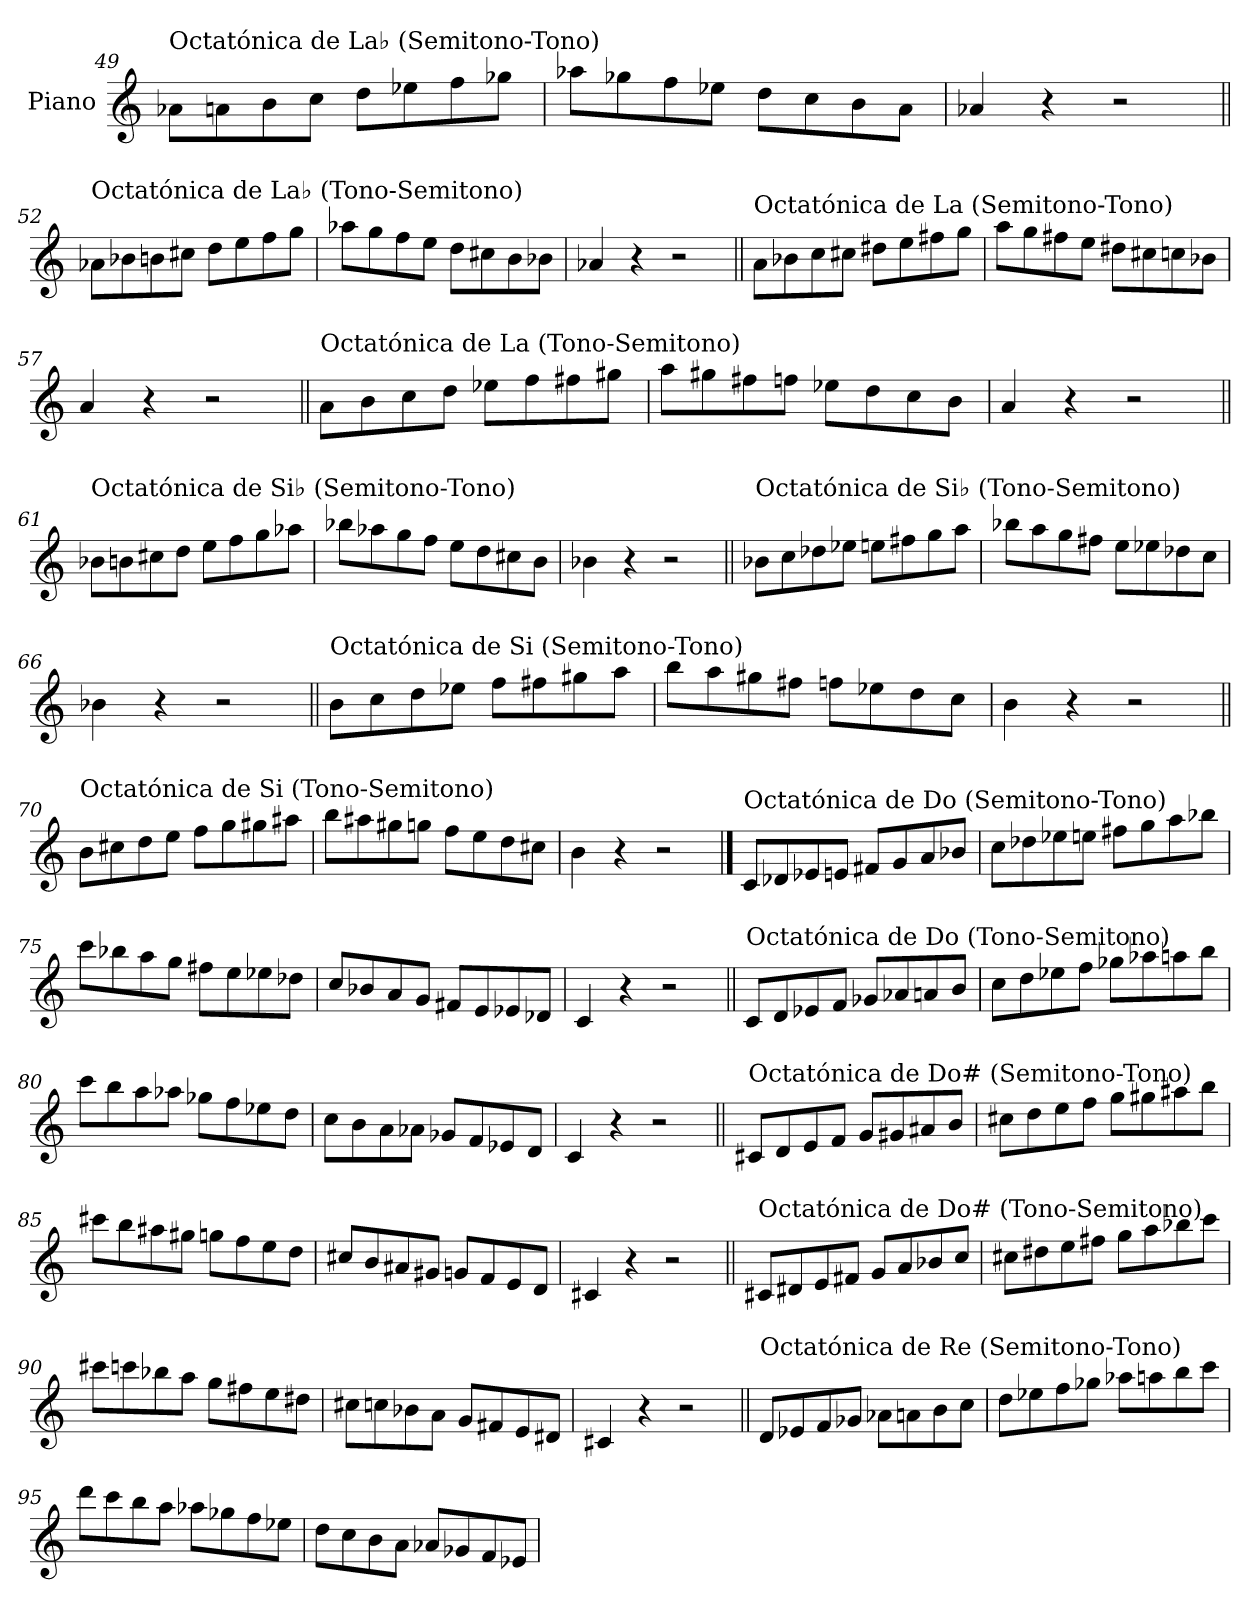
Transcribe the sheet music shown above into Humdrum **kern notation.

**kern
*part1
*staff1
*I"Piano
*I'Pno.
!!LO:LB:g=z
*clefG2
*k[]
=49
!LO:TX:a:t=Octatónica de La♭ (Semitono-Tono)
8a-X\L
8an\
8b\
8cc\J
8dd\L
8ee-X\
8ff\
8gg-X\J
=50
8aa-X\L
8gg-X\
8ff\
8ee-X\J
8dd\L
8cc\
8b\
8a\J
=51
4a-X/
4r
2r
=52||
!LO:TX:a:t=Octatónica de La♭ (Tono-Semitono)
8a-X\L
8b-X\
8bn\
8cc#X\J
8dd\L
8ee\
8ff\
8gg\J
=53
8aa-X\L
8gg\
8ff\
8ee\J
8dd\L
8cc#X\
8b\
8b-X\J
=54
4a-X/
4r
2r
!!LO:LB:g=z
=55||
!LO:TX:a:t=Octatónica de La (Semitono-Tono)
8a\L
8b-X\
8cc\
8cc#X\J
8dd#X\L
8ee\
8ff#X\
8gg\J
=56
8aa\L
8gg\
8ff#X\
8ee\J
8dd#X\L
8cc#X\
8ccn\
8b-X\J
=57
4a/
4r
2r
=58||
!LO:TX:a:t=Octatónica de La (Tono-Semitono)
8a\L
8b\
8cc\
8dd\J
8ee-X\L
8ff\
8ff#X\
8gg#X\J
=59
8aa\L
8gg#X\
8ff#X\
8ffn\J
8ee-X\L
8dd\
8cc\
8b\J
=60
4a/
4r
2r
!!LO:LB:g=z
=61||
!LO:TX:a:t=Octatónica de Si♭ (Semitono-Tono)
8b-X\L
8bn\
8cc#X\
8dd\J
8ee\L
8ff\
8gg\
8aa-X\J
=62
8bb-X\L
8aa-X\
8gg\
8ff\J
8ee\L
8dd\
8cc#X\
8b\J
=63
4b-X\
4r
2r
=64||
!LO:TX:a:t=Octatónica de Si♭ (Tono-Semitono)
8b-X\L
8cc\
8dd-X\
8ee-X\J
8een\L
8ff#X\
8gg\
8aa\J
=65
8bb-X\L
8aa\
8gg\
8ff#X\J
8ee\L
8ee-X\
8dd-X\
8cc\J
=66
4b-X\
4r
2r
!!LO:LB:g=z
=67||
!LO:TX:a:t=Octatónica de Si (Semitono-Tono)
8b\L
8cc\
8dd\
8ee-X\J
8ff\L
8ff#X\
8gg#X\
8aa\J
=68
8bb\L
8aa\
8gg#X\
8ff#X\J
8ffn\L
8ee-X\
8dd\
8cc\J
=69
4b\
4r
2r
=70||
!LO:TX:a:t=Octatónica de Si (Tono-Semitono)
8b\L
8cc#X\
8dd\
8ee\J
8ff\L
8gg\
8gg#X\
8aa#X\J
=71
8bb\L
8aa#X\
8gg#X\
8ggn\J
8ff\L
8ee\
8dd\
8cc#X\J
=72
4b\
4r
2r
!!LO:PB:g=z
==73
!LO:TX:a:t=Octatónica de Do (Semitono-Tono)
8c/L
8d-X/
8e-X/
8en/J
8f#X/L
8g/
8a/
8b-X/J
=74
8cc\L
8dd-X\
8ee-X\
8een\J
8ff#X\L
8gg\
8aa\
8bb-X\J
=75
8ccc\L
8bb-X\
8aa\
8gg\J
8ff#X\L
8ee\
8ee-X\
8dd-X\J
=76
8cc/L
8b-X/
8a/
8g/J
8f#X/L
8e/
8e-X/
8d-X/J
=77
4c/
4r
2r
!!LO:LB:g=z
=78||
!LO:TX:a:t=Octatónica de Do (Tono-Semitono)
8c/L
8d/
8e-X/
8f/J
8g-X/L
8a-X/
8an/
8b/J
=79
8cc\L
8dd\
8ee-X\
8ff\J
8gg-X\L
8aa-X\
8aan\
8bb\J
=80
8ccc\L
8bb\
8aa\
8aa-X\J
8gg-X\L
8ff\
8ee-X\
8dd\J
=81
8cc\L
8b\
8a\
8a-X\J
8g-X/L
8f/
8e-X/
8d/J
=82
4c/
4r
2r
!!LO:LB:g=z
=83||
!LO:TX:a:t=Octatónica de Do# (Semitono-Tono)
8c#X/L
8d/
8e/
8f/J
8g/L
8g#X/
8a#X/
8b/J
=84
8cc#X\L
8dd\
8ee\
8ff\J
8gg\L
8gg#X\
8aa#X\
8bb\J
=85
8ccc#X\L
8bb\
8aa#X\
8gg#X\J
8ggn\L
8ff\
8ee\
8dd\J
=86
8cc#X/L
8b/
8a#X/
8g#X/J
8gn/L
8f/
8e/
8d/J
=87
4c#X/
4r
2r
!!LO:LB:g=z
=88||
!LO:TX:a:t=Octatónica de Do# (Tono-Semitono)
8c#X/L
8d#X/
8e/
8f#X/J
8g/L
8a/
8b-X/
8cc/J
=89
8cc#X\L
8dd#X\
8ee\
8ff#X\J
8gg\L
8aa\
8bb-X\
8ccc\J
=90
8ccc#X\L
8cccn\
8bb-X\
8aa\J
8gg\L
8ff#X\
8ee\
8dd#X\J
=91
8cc#X\L
8ccn\
8b-X\
8a\J
8g/L
8f#X/
8e/
8d#X/J
=92
4c#X/
4r
2r
!!LO:LB:g=z
=93||
!LO:TX:a:t=Octatónica de Re (Semitono-Tono)
8d/L
8e-X/
8f/
8g-X/J
8a-X\L
8an\
8b\
8cc\J
=94
8dd\L
8ee-X\
8ff\
8gg-X\J
8aa-X\L
8aan\
8bb\
8ccc\J
=95
8ddd\L
8ccc\
8bb\
8aa\J
8aa-X\L
8gg-X\
8ff\
8ee-X\J
=96
8dd\L
8cc\
8b\
8a\J
8a-X/L
8g-X/
8f/
8e-X/J
=
*-
